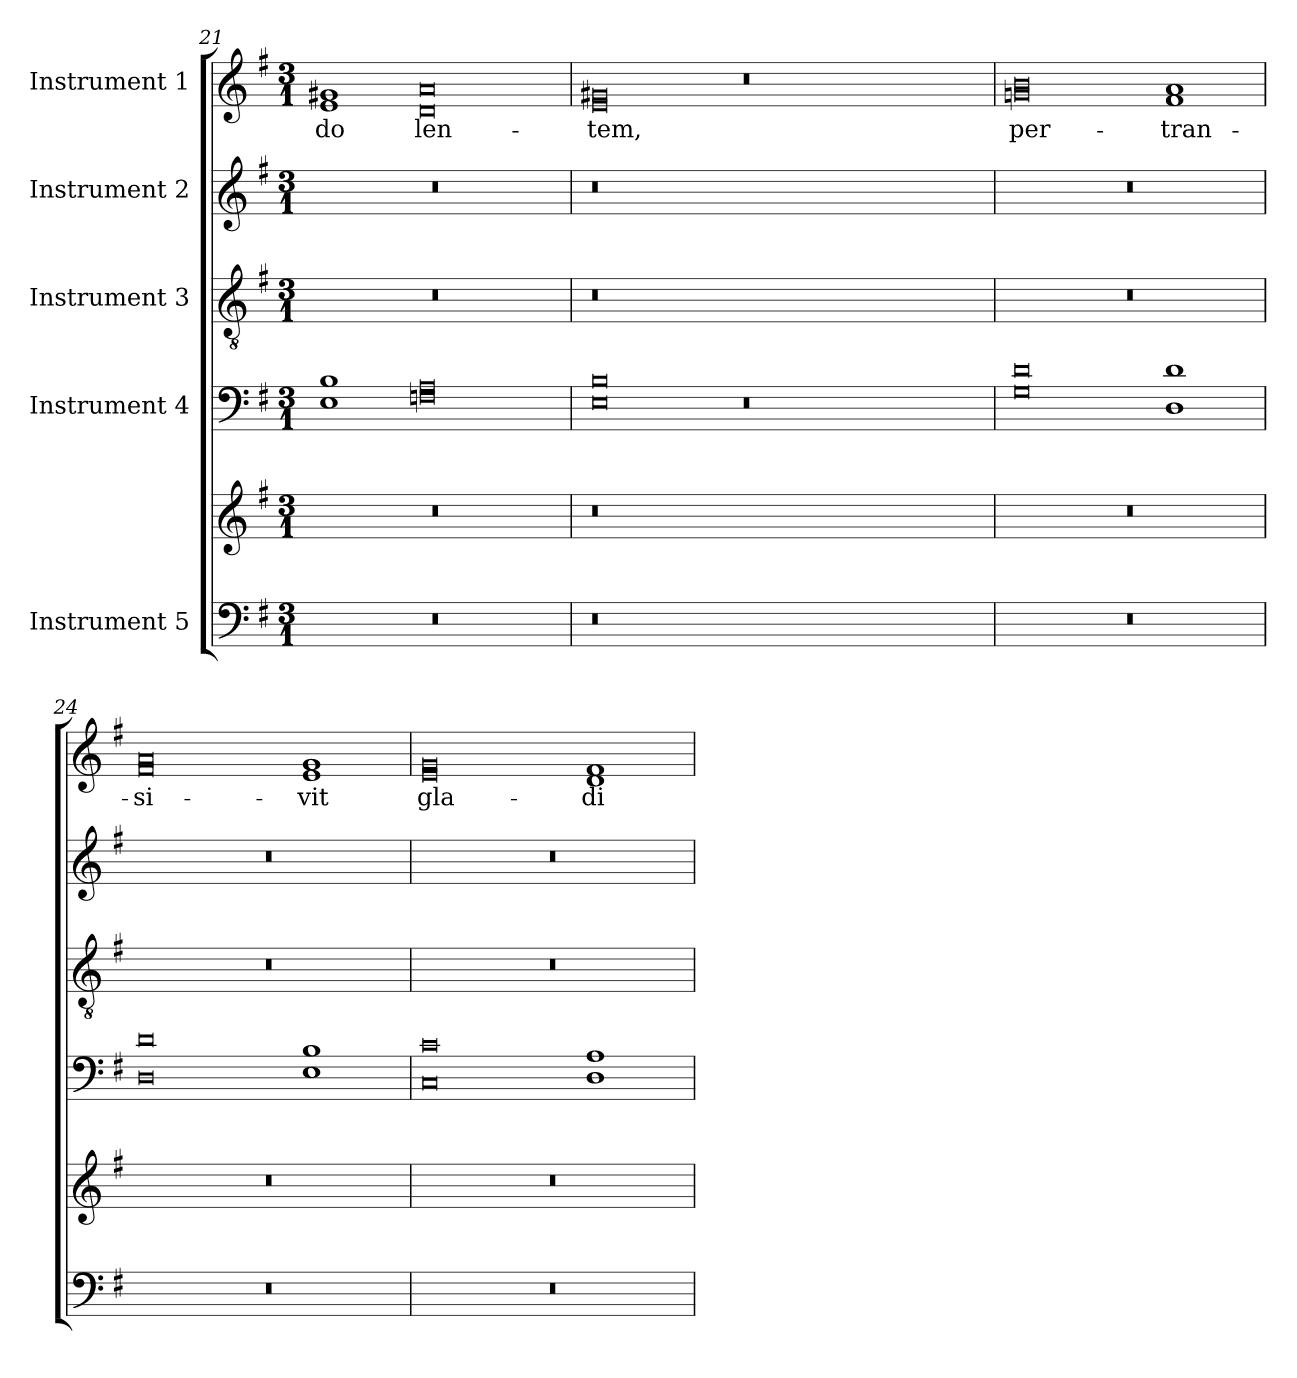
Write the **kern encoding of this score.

**kern	**kern	**kern	**kern	**kern	**kern	**text
*part5	*part5	*part4	*part3	*part2	*part1	*part1
*staff6	*staff5	*staff4	*staff3	*staff2	*staff1	*staff1
*I"Instrument 5	*	*I"Instrument 4	*I"Instrument 3	*I"Instrument 2	*I"Instrument 1	*
!!LO:LB:g=z
*clefF4	*clefG2	*clefF4	*clefGv2	*clefG2	*clefG2	*
*ITrd-3c-5	*ITrd-3c-5	*	*	*	*	*
*k[]	*k[]	*k[f#]	*k[f#]	*k[f#]	*k[f#]	*
*C:	*C:	*G:	*G:	*G:	*G:	*
*M3/1	*M3/1	*M3/1	*M3/1	*M3/1	*M3/1	*
=21	=21	=21	=21	=21	=21	=21
!	!	!	!	!	!	!LO:LY:b:cj
0.r	0.r	1B 1E	0.r	0.r	1g#X 1e	do
!	!	!	!	!	!	!LO:LY:b:rj
.	.	0A 0Fn	.	.	0a 0d	len-
=22	=22	=22	=22	=22	=22	=22
!	!	!	!	!	!	!LO:LY:b:cj
0.r	0.r	0B 0E	0.r	0.r	0g#X 0e	-tem,
.	.	0.r	.	.	0.r	.
0ryy	0ryy	.	0ryy	0ryy	.	.
=23	=23	=23	=23	=23	=23	=23
!	!	!	!	!	!	!LO:LY:b:cj
0.r	0.r	0d 0G	0.r	0.r	0b 0gn	per-
!	!	!	!	!	!	!LO:LY:b:cj
.	.	1d 1D	.	.	1a 1f#	-tran-
=24	=24	=24	=24	=24	=24	=24
!	!	!	!	!	!	!LO:LY:b:rj
0.r	0.r	0d 0D	0.r	0.r	0a 0f#	-si-
!	!	!	!	!	!	!LO:LY:b:cj
.	.	1B 1E	.	.	1g 1e	-vit
=25	=25	=25	=25	=25	=25	=25
!	!	!	!	!	!	!LO:LY:b:cj
0.r	0.r	0c 0C	0.r	0.r	0g 0e	gla-
!	!	!	!	!	!	!LO:LY:b:cj
.	.	1A 1D	.	.	1f# 1d	-di-
=	=	=	=	=	=	=
*-	*-	*-	*-	*-	*-	*-
